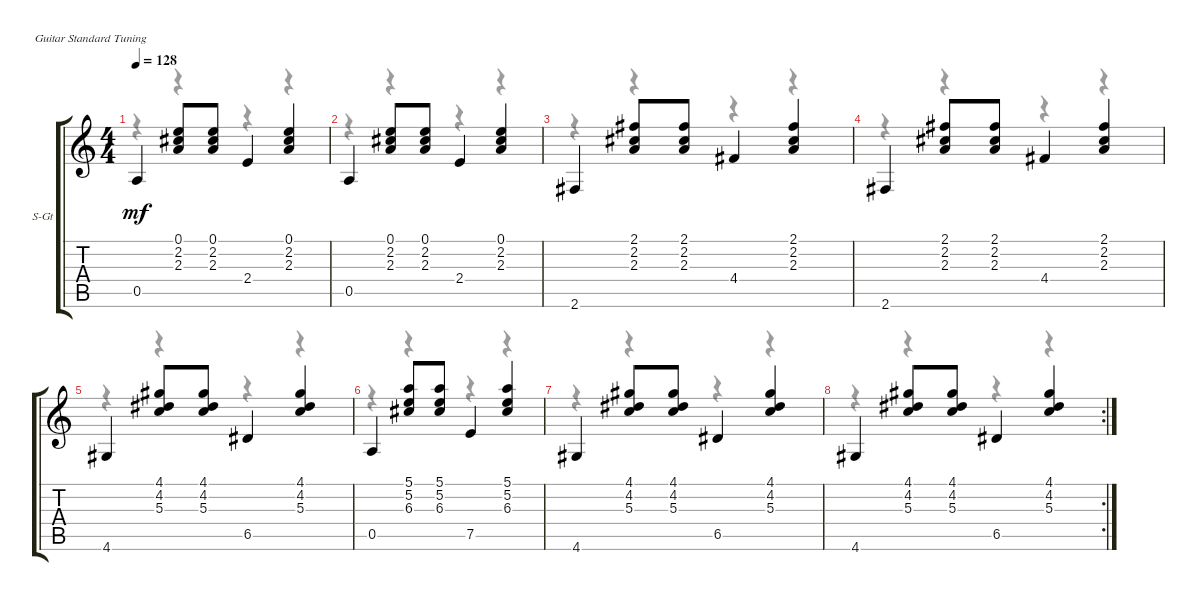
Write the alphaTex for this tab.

\bracketExtendMode groupsimilarinstruments
\firstSystemTrackNameOrientation horizontal
\otherSystemsTrackNameOrientation horizontal
\track ("Steel Guitar" "S-Gt") {instrument acousticguitarsteel}
\staff {score tabs}
\tuning (E4 B3 G3 D3 A2 E2)
\voice
\ts (4 4)
\tempo 128
\clef g2
\ks c
0.5.4{dy mf} (0.1 2.2 2.3).8 (0.1 2.2 2.3).8 2.4.4 (0.1 2.2 2.3).4 |
0.5.4 (0.1 2.2 2.3).8 (0.1 2.2 2.3).8 2.4.4 (0.1 2.2 2.3).4 |
2.6.4 (2.1 2.2 2.3).8 (2.1 2.2 2.3).8 4.4.4 (2.1 2.2 2.3).4 |
2.6.4 (2.1 2.2 2.3).8 (2.1 2.2 2.3).8 4.4.4 (2.1 2.2 2.3).4 |
4.6.4 (4.1 4.2 5.3).8 (4.1 4.2 5.3).8 6.5.4 (4.1 4.2 5.3).4 |
0.5.4 (5.1 5.2 6.3).8 (5.1 5.2 6.3).8 7.5.4 (5.1 5.2 6.3).4 |
4.6.4 (4.1 4.2 5.3).8 (4.1 4.2 5.3).8 6.5.4 (4.1 4.2 5.3).4 |
\rc 2
4.6.4 (4.1 4.2 5.3).8 (4.1 4.2 5.3).8 6.5.4 (4.1 4.2 5.3).4
\voice
\clef g2
\ottava regular
\simile none
\ks c
r.4{dy mf} r.4 r.4 r.4 |
r.4 r.4 r.4 r.4 |
r.4 r.4 r.4 r.4 |
r.4 r.4 r.4 r.4 |
r.4 r.4 r.4 r.4 |
r.4 r.4 r.4 r.4 |
r.4 r.4 r.4 r.4 |
r.4 r.4 r.4 r.4
